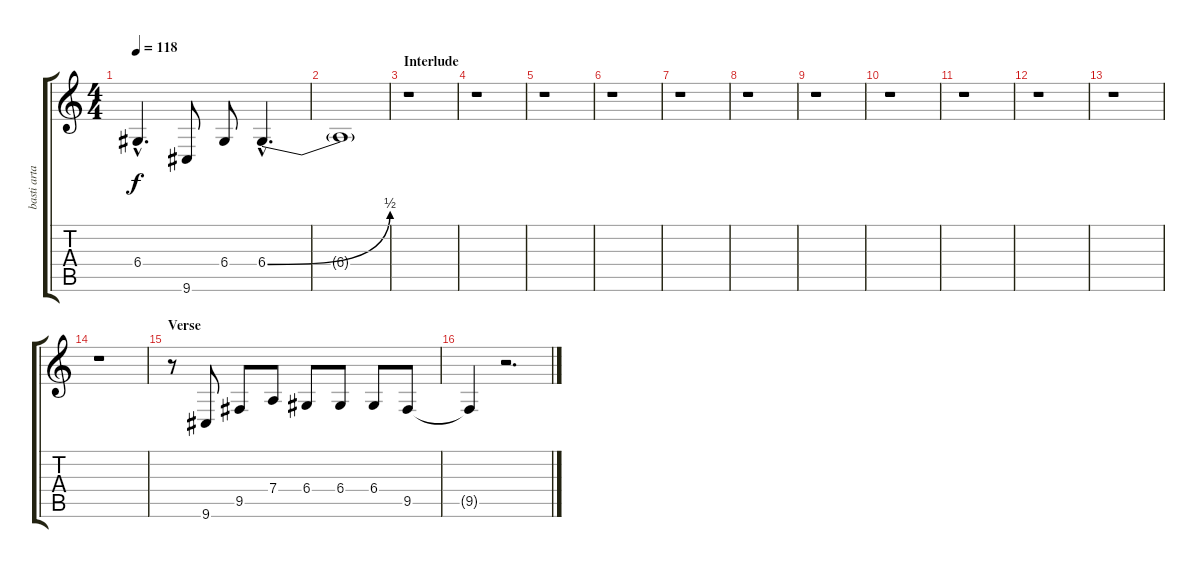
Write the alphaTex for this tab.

\track ("basti artadi" "basti arta") {instrument tenorsax}
\staff {score tabs}
\tuning (E4 B3 G3 D3 A2 E2) {hide}
\ts (4 4)
\tempo 118
\clef g2
\ks c
6.4{hac t}.4{d dy f} 9.6.8 6.4.8 6.4{be (bend 0 0 60 2) hac}.4{d} |
6.4{t}.1 |
\section ("" "Interlude")
r.1 |
r.1 |
r.1 |
r.1 |
r.1 |
r.1 |
r.1 |
r.1 |
r.1 |
r.1 |
r.1 |
r.1 |
\section ("" "Verse")
r.8 9.6.8 9.5.8 7.4.8 6.4.8 6.4.8 6.4.8 9.5.8 |
9.5{t}.4 r.2{d}
